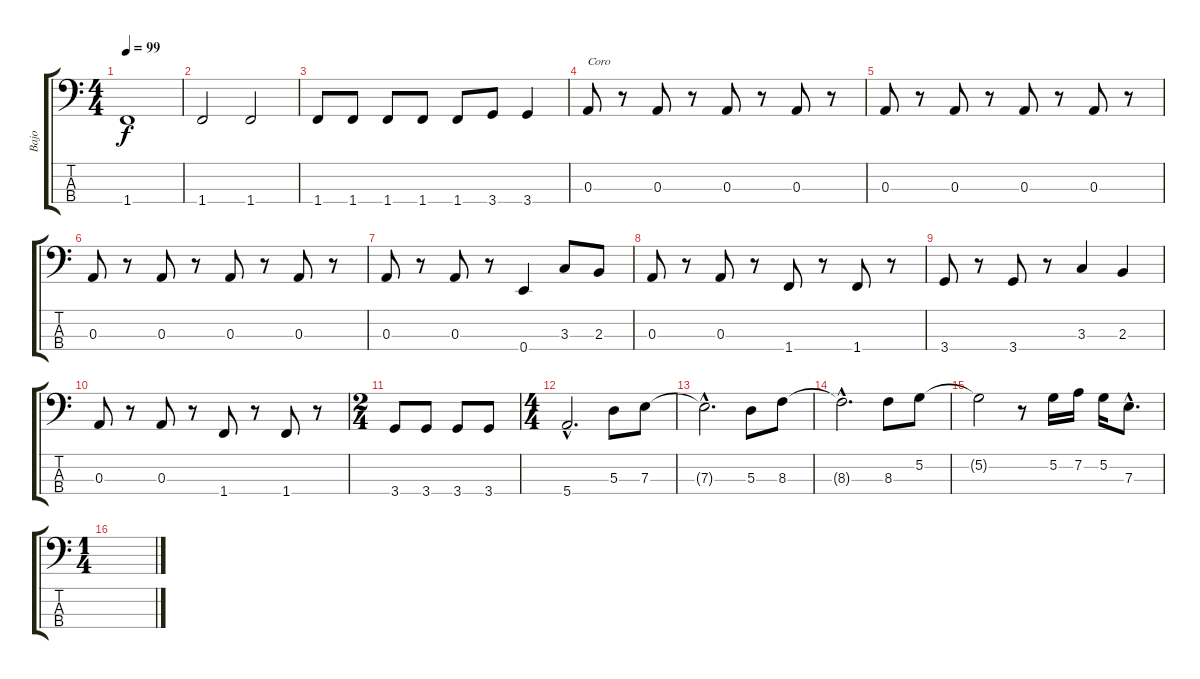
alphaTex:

\track ("Bajo" "Bajo") {instrument electricbassfinger}
\staff {score tabs}
\tuning (G2 D2 A1 E1) {hide}
\ts (4 4)
\tempo 99
\clef f4
\ks c
1.4{t}.1{dy f} |
1.4.2 1.4.2 |
1.4.8 1.4.8 1.4.8 1.4.8 1.4.8 3.4.8 3.4.4 |
0.3.8{txt "Coro"} r.8 0.3.8 r.8 0.3.8 r.8 0.3.8 r.8 |
0.3.8 r.8 0.3.8 r.8 0.3.8 r.8 0.3.8 r.8 |
0.3.8 r.8 0.3.8 r.8 0.3.8 r.8 0.3.8 r.8 |
0.3.8 r.8 0.3.8 r.8 0.4.4 3.3.8 2.3.8 |
0.3.8 r.8 0.3.8 r.8 1.4.8 r.8 1.4.8 r.8 |
3.4.8 r.8 3.4.8 r.8 3.3.4 2.3.4 |
0.3.8 r.8 0.3.8 r.8 1.4.8 r.8 1.4.8 r.8 |
\ts (2 4)
3.4.8 3.4.8 3.4.8 3.4.8 |
\ts (4 4)
5.4{hac}.2{d} 5.3.8 7.3.8 |
7.3{hac t}.2{d} 5.3.8 8.3.8 |
8.3{hac t}.2{d} 8.3.8 5.2.8 |
5.2{t}.2 r.8 5.2.16 7.2.16 5.2.16 7.3{hac}.8{d} |
\ts (1 4)
